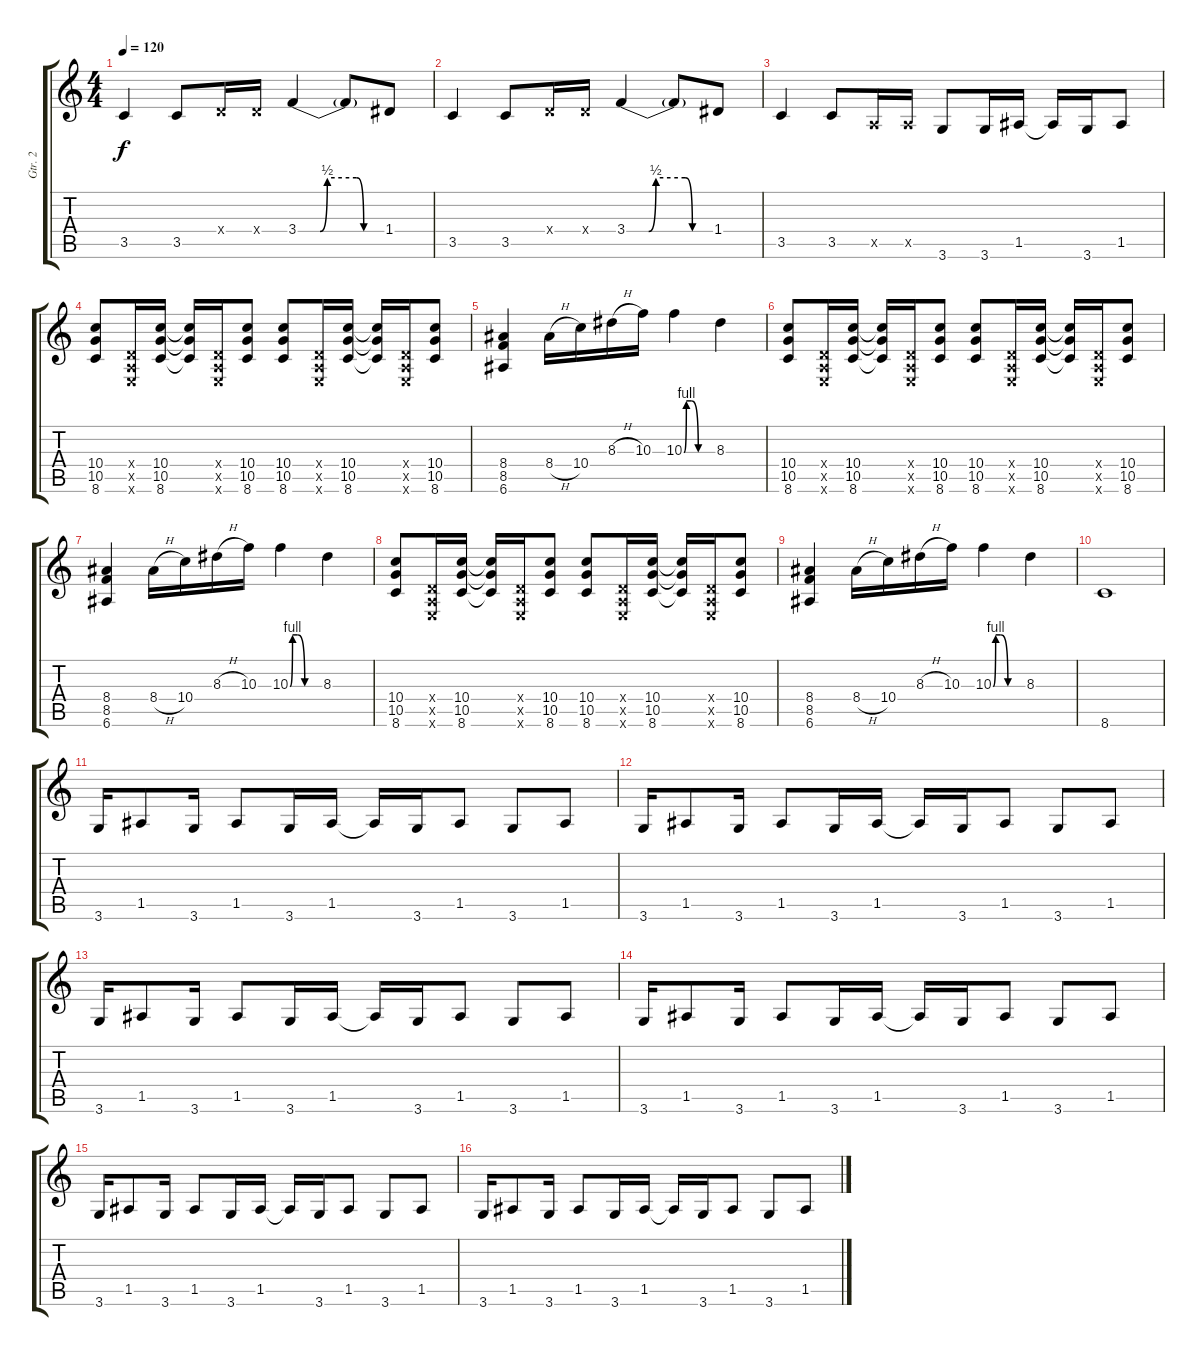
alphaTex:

\track ("Gtr. 2" "Gtr. 2") {instrument overdrivenguitar}
\staff {score tabs}
\tuning (E4 B3 G3 D3 A2 E2) {hide}
\ts (4 4)
\tempo 120
\clef g2
\ks c
3.5.4{dy f} 3.5.8 0.4{x}.16 0.4{x}.16 3.4{be (custom 0 0 15 0 20 2 30 2 40 2 45 0 60 0)}.4 3.4{t}.8 1.4.8 |
3.5.4 3.5.8 0.4{x}.16 0.4{x}.16 3.4{be (custom 0 0 15 0 20 2 30 2 40 2 45 0 60 0)}.4 3.4{t}.8 1.4.8 |
3.5.4 3.5.8 0.5{x}.16 0.5{x}.16 3.6.8 3.6.16 1.5.16 1.5{t}.16 3.6.16 1.5.8 |
(10.4 10.5 8.6).8 (0.4{x} 0.5{x} 0.6{x}).16 (10.4 10.5 8.6).16 (10.4{t} 10.5{t} 8.6{t}).16 (0.4{x} 0.5{x} 0.6{x}).16 (10.4 10.5 8.6).8 (10.4 10.5 8.6).8 (0.4{x} 0.5{x} 0.6{x}).16 (10.4 10.5 8.6).16 (10.4{t} 10.5{t} 8.6{t}).16 (0.4{x} 0.5{x} 0.6{x}).16 (10.4 10.5 8.6).8 |
(8.4 8.5 6.6).4 8.4{h}.16 10.4.16 8.3{h}.16 10.3.16 10.3{be (custom 0 0 5 4 15 4 30 0 45 0 60 0)}.4 8.3.4 |
(10.4 10.5 8.6).8 (0.4{x} 0.5{x} 0.6{x}).16 (10.4 10.5 8.6).16 (10.4{t} 10.5{t} 8.6{t}).16 (0.4{x} 0.5{x} 0.6{x}).16 (10.4 10.5 8.6).8 (10.4 10.5 8.6).8 (0.4{x} 0.5{x} 0.6{x}).16 (10.4 10.5 8.6).16 (10.4{t} 10.5{t} 8.6{t}).16 (0.4{x} 0.5{x} 0.6{x}).16 (10.4 10.5 8.6).8 |
(8.4 8.5 6.6).4 8.4{h}.16 10.4.16 8.3{h}.16 10.3.16 10.3{be (custom 0 0 5 4 15 4 30 0 45 0 60 0)}.4 8.3.4 |
(10.4 10.5 8.6).8 (0.4{x} 0.5{x} 0.6{x}).16 (10.4 10.5 8.6).16 (10.4{t} 10.5{t} 8.6{t}).16 (0.4{x} 0.5{x} 0.6{x}).16 (10.4 10.5 8.6).8 (10.4 10.5 8.6).8 (0.4{x} 0.5{x} 0.6{x}).16 (10.4 10.5 8.6).16 (10.4{t} 10.5{t} 8.6{t}).16 (0.4{x} 0.5{x} 0.6{x}).16 (10.4 10.5 8.6).8 |
(8.4 8.5 6.6).4 8.4{h}.16 10.4.16 8.3{h}.16 10.3.16 10.3{be (custom 0 0 5 4 15 4 30 0 45 0 60 0)}.4 8.3.4 |
8.6.1 |
3.6.16 1.5.8 3.6.16 1.5.8 3.6.16 1.5.16 1.5{t}.16 3.6.16 1.5.8 3.6.8 1.5.8 |
3.6.16 1.5.8 3.6.16 1.5.8 3.6.16 1.5.16 1.5{t}.16 3.6.16 1.5.8 3.6.8 1.5.8 |
3.6.16 1.5.8 3.6.16 1.5.8 3.6.16 1.5.16 1.5{t}.16 3.6.16 1.5.8 3.6.8 1.5.8 |
3.6.16 1.5.8 3.6.16 1.5.8 3.6.16 1.5.16 1.5{t}.16 3.6.16 1.5.8 3.6.8 1.5.8 |
3.6.16 1.5.8 3.6.16 1.5.8 3.6.16 1.5.16 1.5{t}.16 3.6.16 1.5.8 3.6.8 1.5.8 |
3.6.16 1.5.8 3.6.16 1.5.8 3.6.16 1.5.16 1.5{t}.16 3.6.16 1.5.8 3.6.8 1.5.8
